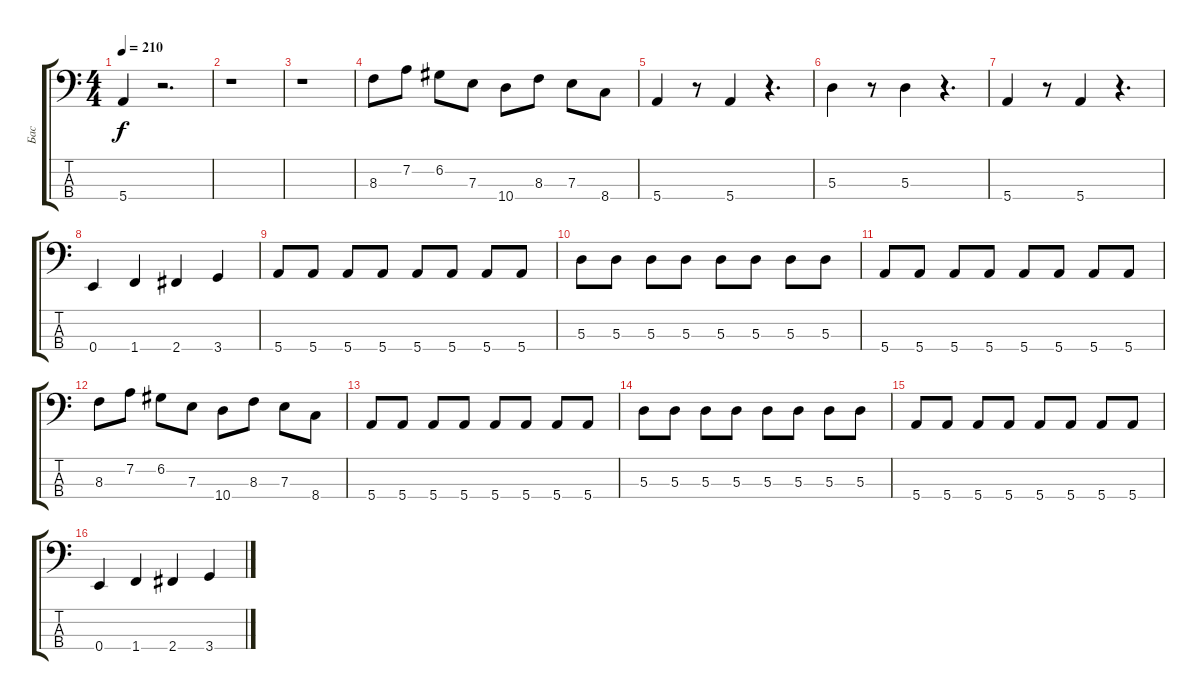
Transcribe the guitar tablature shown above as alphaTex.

\track ("Бас" "Бас") {instrument electricbasspick}
\staff {score tabs}
\tuning (G2 D2 A1 E1) {hide}
\ts (4 4)
\tempo 210
\clef f4
\ks c
5.4.4{dy f} r.2{d} |
r.1 |
r.1 |
8.3.8 7.2.8 6.2.8 7.3.8 10.4.8 8.3.8 7.3.8 8.4.8 |
5.4.4 r.8 5.4.4 r.4{d} |
5.3.4 r.8 5.3.4 r.4{d} |
5.4.4 r.8 5.4.4 r.4{d} |
0.4.4 1.4.4 2.4.4 3.4.4 |
5.4.8 5.4.8 5.4.8 5.4.8 5.4.8 5.4.8 5.4.8 5.4.8 |
5.3.8 5.3.8 5.3.8 5.3.8 5.3.8 5.3.8 5.3.8 5.3.8 |
5.4.8 5.4.8 5.4.8 5.4.8 5.4.8 5.4.8 5.4.8 5.4.8 |
8.3.8 7.2.8 6.2.8 7.3.8 10.4.8 8.3.8 7.3.8 8.4.8 |
5.4.8 5.4.8 5.4.8 5.4.8 5.4.8 5.4.8 5.4.8 5.4.8 |
5.3.8 5.3.8 5.3.8 5.3.8 5.3.8 5.3.8 5.3.8 5.3.8 |
5.4.8 5.4.8 5.4.8 5.4.8 5.4.8 5.4.8 5.4.8 5.4.8 |
0.4.4 1.4.4 2.4.4 3.4.4
